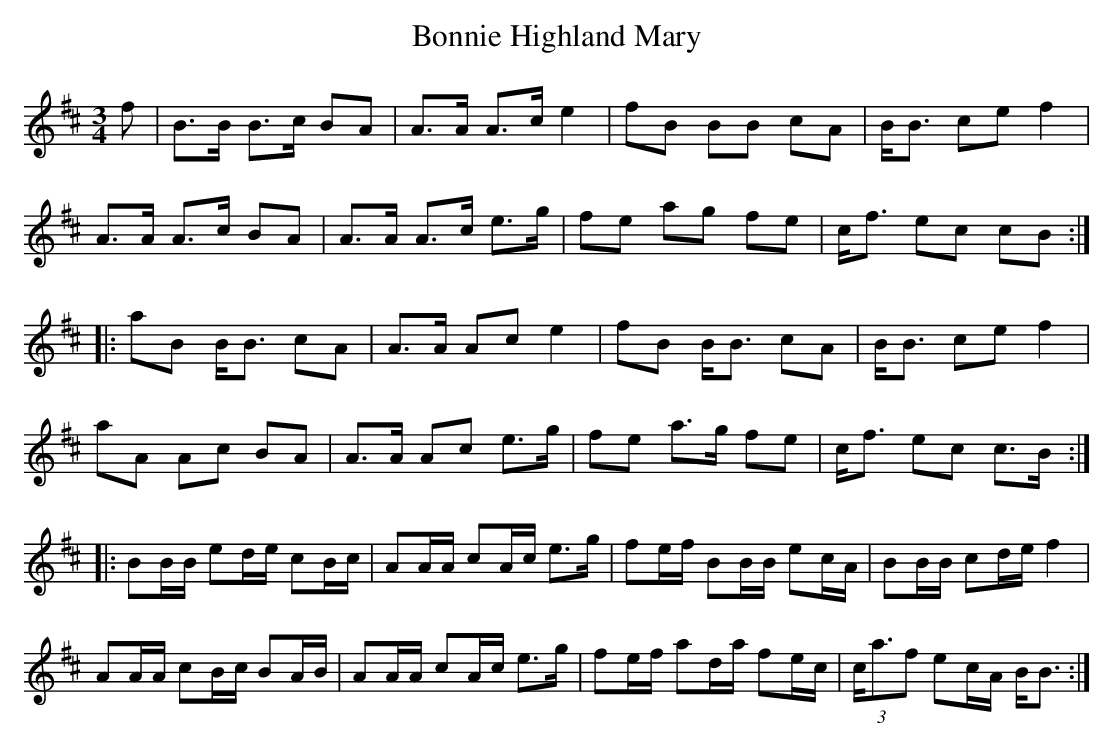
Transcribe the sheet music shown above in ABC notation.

X:1
T:Bonnie Highland Mary
M:3/4
L:1/8
K:Bmin
f|B>B B>c BA|A>A A>c e2|fB BB cA|B<B ce f2|
A>A A>c BA|A>A A>c e>g|fe ag fe|c<f ec cB:|
|:aB B<B cA|A>A Ac e2|fB B<B cA|B<B ce f2|
aA Ac BA|A>A Ac e>g|fe a>g fe|c<f ec c>B:|
|:BB/B/ ed/e/ cB/c/|AA/A/ cA/c/ e>g|fe/f/ BB/B/ ec/A/|BB/B/ cd/e/ f2|
AA/A/ cB/c/ BA/B/|AA/A/ cA/c/ e>g|fe/f/ ad/a/ fe/c/|(3c<af ec/A/ B<B:|
